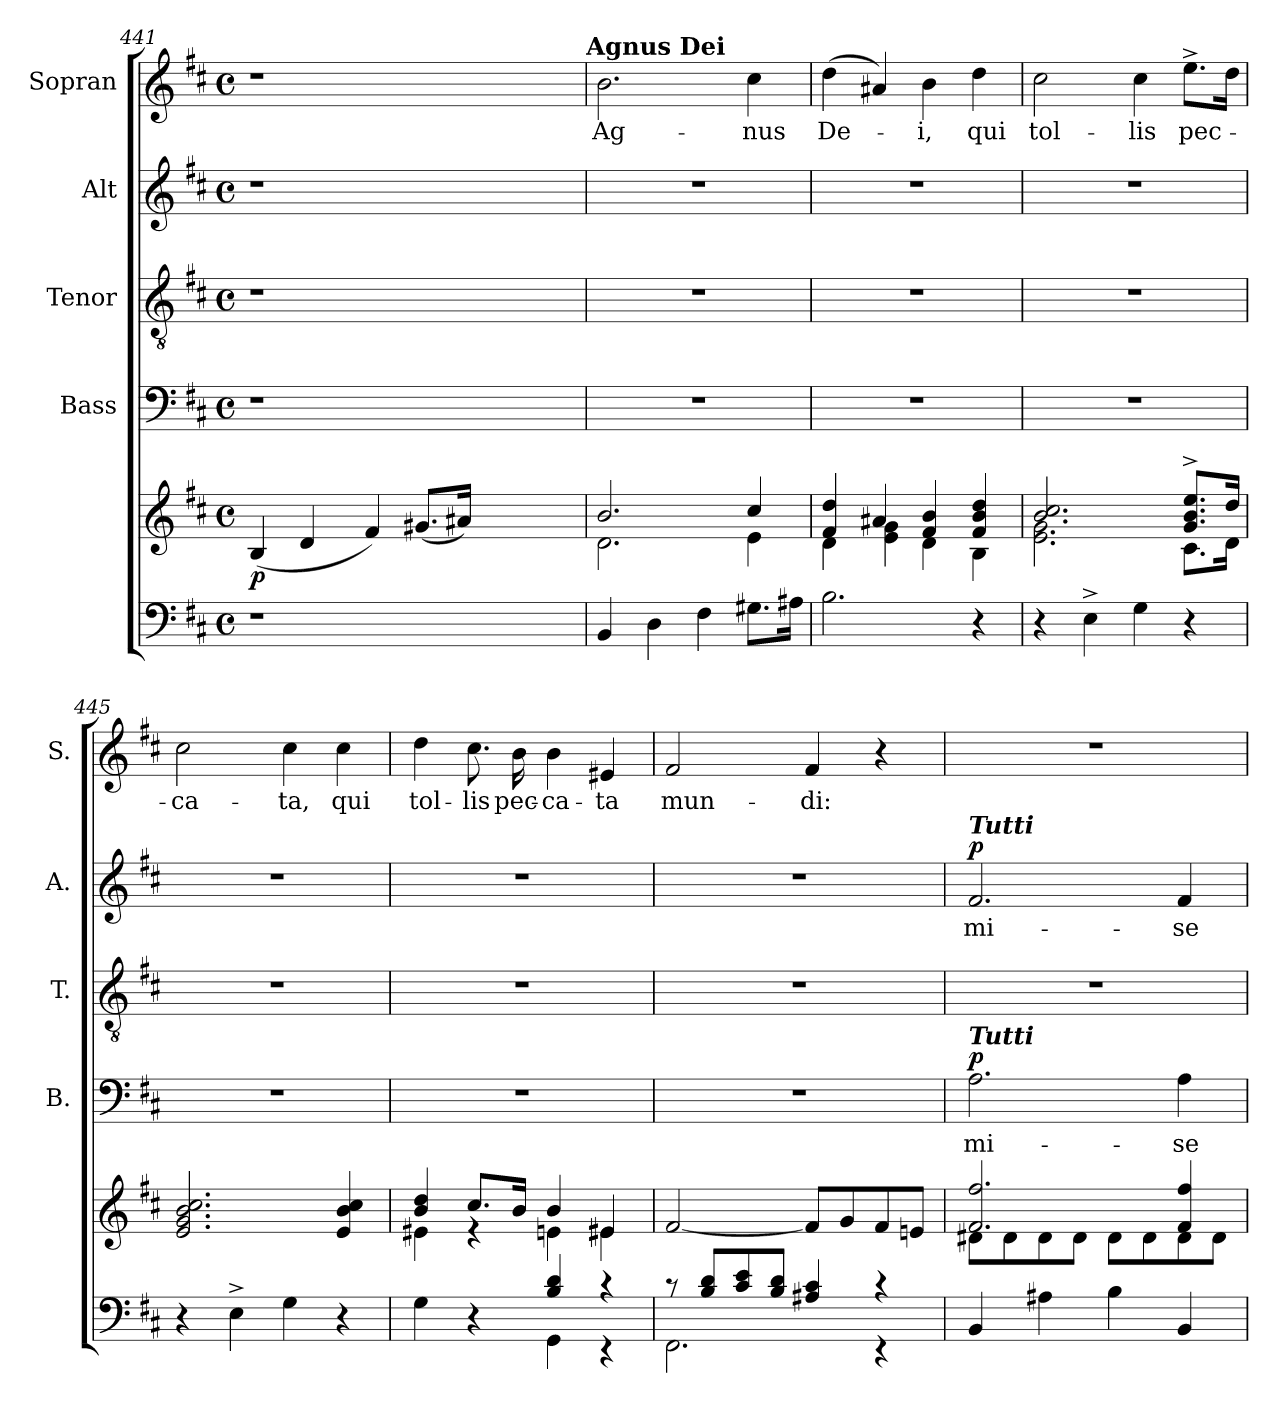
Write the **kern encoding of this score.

**kern	**kern	**dynam	**kern	**text	**dynam	**kern	**kern	**text	**dynam	**kern	**text
*part5	*part5	*part5	*part4	*part4	*part4	*part3	*part2	*part2	*part2	*part1	*part1
*staff6	*staff5	*staff5/6	*staff4	*staff4	*staff4	*staff3	*staff2	*staff2	*staff2	*staff1	*staff1
*	*	*	*I"Bass	*	*	*I"Tenor	*I"Alt	*	*	*I"Sopran	*
*	*	*	*I'B.	*	*	*I'T.	*I'A.	*	*	*I'S.	*
!!LO:PB:g=z
*clefF4	*clefG2	*	*clefF4	*	*	*clefGv2	*clefG2	*	*	*clefG2	*
*k[f#c#]	*k[f#c#]	*	*k[f#c#]	*	*	*k[f#c#]	*k[f#c#]	*	*	*k[f#c#]	*
*D:	*D:	*	*D:	*	*	*D:	*D:	*	*	*D:	*
*M4/4	*M4/4	*	*M4/4	*	*	*M4/4	*M4/4	*	*	*M4/4	*
*met(c)	*met(c)	*	*met(c)	*	*	*met(c)	*met(c)	*	*	*met(c)	*
=441	=441	=441	=441	=441	=441	=441	=441	=441	=441	=441	=441
!	!	!	!	!	!	!	!	!	!	!LO:TX:a:Bi:t=Larghetto	!
!	!	!LO:DY:b	!	!	!	!	!	!	!	!	!
*	*	*	*	*	*	*	*	*	*	*^	*
1r	(<4B/	p	1r	.	.	1r	1r	.	.	1r	4ryy	.
.	4d/	.	.	.	.	.	.	.	.	.	16.ryy	.
*	*	*	*	*	*	*	*	*	*	*MM66	*	*
.	.	.	.	.	.	.	.	.	.	.	1ryy	.
.	4f#/)	.	.	.	.	.	.	.	.	.	.	.
.	(<8.g#X/L	.	.	.	.	.	.	.	.	.	.	.
.	16a#X/Jk)	.	.	.	.	.	.	.	.	.	.	.
2ryy	2ryy	.	2ryy	.	.	2ryy	2ryy	.	.	2ryy	.	.
.	.	.	.	.	.	.	.	.	.	.	8ryy	.
.	.	.	.	.	.	.	.	.	.	.	32ryy	.
!	!	!	!	!	!	!	!	!	!	!LO:TX:a:B:t=Agnus Dei	!	!
=442	=442	=442	=442	=442	=442	=442	=442	=442	=442	=442	=442	=442
*	*^	*	*	*	*	*	*	*	*	*	*	*
!	!	!	!	!	!	!	!	!	!	!	!LO:TX:a:Bi:t=Solo	!	!
!	!	!	!	!	!	!	!	!	!	!	!	!	!LO:LY:b
*	*	*	*	*	*	*	*	*	*	*	*v	*v	*
4BB/	2.b/	2.d\	.	1r	.	.	1r	1r	.	.	2.b\	Ag-
4D\	.	.	.	.	.	.	.	.	.	.	.	.
4F#\	.	.	.	.	.	.	.	.	.	.	.	.
!	!	!	!	!	!	!	!	!	!	!	!	!LO:LY:b
8.G#X\L	4cc#/	4e\	.	.	.	.	.	.	.	.	4cc#\	-nus
16A#X\Jk	.	.	.	.	.	.	.	.	.	.	.	.
=443	=443	=443	=443	=443	=443	=443	=443	=443	=443	=443	=443	=443
!	!	!	!	!	!	!	!	!	!	!	!	!LO:LY:b
2.B\	4f#/ 4dd/	4d\	.	1r	.	.	1r	1r	.	.	(>4dd\	De-
.	4a#X/	4e\ 4g\	.	.	.	.	.	.	.	.	4a#X/)	.
!	!	!	!	!	!	!	!	!	!	!	!	!LO:LY:b
.	4f#/ 4b/	4d\	.	.	.	.	.	.	.	.	4b\	-i,
!	!	!	!	!	!	!	!	!	!	!	!	!LO:LY:b
4r	4f#/ 4b/ 4dd/	4B\	.	.	.	.	.	.	.	.	4dd\	qui
=444	=444	=444	=444	=444	=444	=444	=444	=444	=444	=444	=444	=444
!	!	!	!	!	!	!	!	!	!	!	!	!LO:LY:b
4r	2.b/ 2.cc#/	2.e\ 2.g\	.	1r	.	.	1r	1r	.	.	2cc#\	tol-
4E^>\	.	.	.	.	.	.	.	.	.	.	.	.
!	!	!	!	!	!	!	!	!	!	!	!	!LO:LY:b
4G\	.	.	.	.	.	.	.	.	.	.	4cc#\	-lis
!	!	!	!	!	!	!	!	!	!	!	!	!LO:LY:b
4r	8.g/^> 8.b/^> 8.ee/^>L	8.c#\L	.	.	.	.	.	.	.	.	8.ee^>\L	pec-
.	16dd/Jk	16d\Jk	.	.	.	.	.	.	.	.	16dd\Jk	.
=445	=445	=445	=445	=445	=445	=445	=445	=445	=445	=445	=445	=445
!	!	!	!	!	!	!	!	!	!	!	!	!LO:LY:b
*	*v	*v	*	*	*	*	*	*	*	*	*	*
4r	2.e/ 2.g/ 2.b/ 2.cc#/	.	1r	.	.	1r	1r	.	.	2cc#\	-ca-
4E^>\	.	.	.	.	.	.	.	.	.	.	.
!	!	!	!	!	!	!	!	!	!	!	!LO:LY:b
4G\	.	.	.	.	.	.	.	.	.	4cc#\	-ta,
!	!	!	!	!	!	!	!	!	!	!	!LO:LY:b
4r	4e/ 4b/ 4cc#/	.	.	.	.	.	.	.	.	4cc#\	qui
!!LO:LB:g=z
=446	=446	=446	=446	=446	=446	=446	=446	=446	=446	=446	=446
*^	*^	*	*	*	*	*	*	*	*	*	*
!	!	!	!	!	!	!	!	!	!	!	!	!	!LO:LY:b
2ryy	4G\	4b/ 4dd/	4e#X\	.	1r	.	.	1r	1r	.	.	4dd\	tol-
!	!	!	!	!	!	!	!	!	!	!	!	!	!LO:LY:b
.	4r	8.cc#/L	4re	.	.	.	.	.	.	.	.	8.cc#\	-lis
!	!	!	!	!	!	!	!	!	!	!	!	!	!LO:LY:b
.	.	16b/Jk	.	.	.	.	.	.	.	.	.	16b\	pec-
!	!	!	!	!	!	!	!	!	!	!	!	!	!LO:LY:b
4B/ 4d/	4GG\	4b/	4en\	.	.	.	.	.	.	.	.	4b\	-ca-
!	!	!	!	!	!	!	!	!	!	!	!	!	!LO:LY:b
4r	4r	4e#X/	4e#\	.	.	.	.	.	.	.	.	4e#X/	-ta
=447	=447	=447	=447	=447	=447	=447	=447	=447	=447	=447	=447	=447	=447
!	!	!	!	!	!	!	!	!	!	!	!	!	!LO:LY:b
*	*	*v	*v	*	*	*	*	*	*	*	*	*	*
8rc	2.FF#\	[2f#/	.	1r	.	.	1r	1r	.	.	2f#/	mun-
8B/ 8d/L	.	.	.	.	.	.	.	.	.	.	.	.
8c#/ 8e/	.	.	.	.	.	.	.	.	.	.	.	.
8B/ 8d/J	.	.	.	.	.	.	.	.	.	.	.	.
!	!	!	!	!	!	!	!	!	!	!	!	!LO:LY:b
4A#X/ 4c#/	.	8f#/L]	.	.	.	.	.	.	.	.	4f#/	-di:
.	.	8g/	.	.	.	.	.	.	.	.	.	.
4r	4r	8f#/	.	.	.	.	.	.	.	.	4r	.
.	.	8en/J	.	.	.	.	.	.	.	.	.	.
*v	*v	*	*	*	*	*	*	*	*	*	*	*
=448	=448	=448	=448	=448	=448	=448	=448	=448	=448	=448	=448
*	*^	*	*	*	*	*	*	*	*	*	*
!	!	!	!	!	!	!	!	!LO:TX:a:Bi:t=Tutti	!	!	!	!
!	!	!	!	!LO:TX:a:Bi:t=Tutti	!	!	!	!	!	!	!	!
!	!	!	!	!	!LO:LY:b	!LO:DY:a	!	!	!LO:LY:b	!LO:DY:a	!	!
4BB/	2.f#/ 2.ff#/	8d#X\L	.	2.A\	mi-	p	1r	2.f#/	mi-	p	1r	.
.	.	8d#\	.	.	.	.	.	.	.	.	.	.
4A#X\	.	8d#\	.	.	.	.	.	.	.	.	.	.
.	.	8d#\J	.	.	.	.	.	.	.	.	.	.
4B\	.	8d#\L	.	.	.	.	.	.	.	.	.	.
.	.	8d#\	.	.	.	.	.	.	.	.	.	.
!	!	!	!	!	!LO:LY:b	!	!	!	!LO:LY:b	!	!	!
4BB/	4f#/ 4ff#/	8d#\	.	4A\	-se-	.	.	4f#/	-se-	.	.	.
.	.	8d#\J	.	.	.	.	.	.	.	.	.	.
*	*v	*v	*	*	*	*	*	*	*	*	*	*
=	=	=	=	=	=	=	=	=	=	=	=
*-	*-	*-	*-	*-	*-	*-	*-	*-	*-	*-	*-
